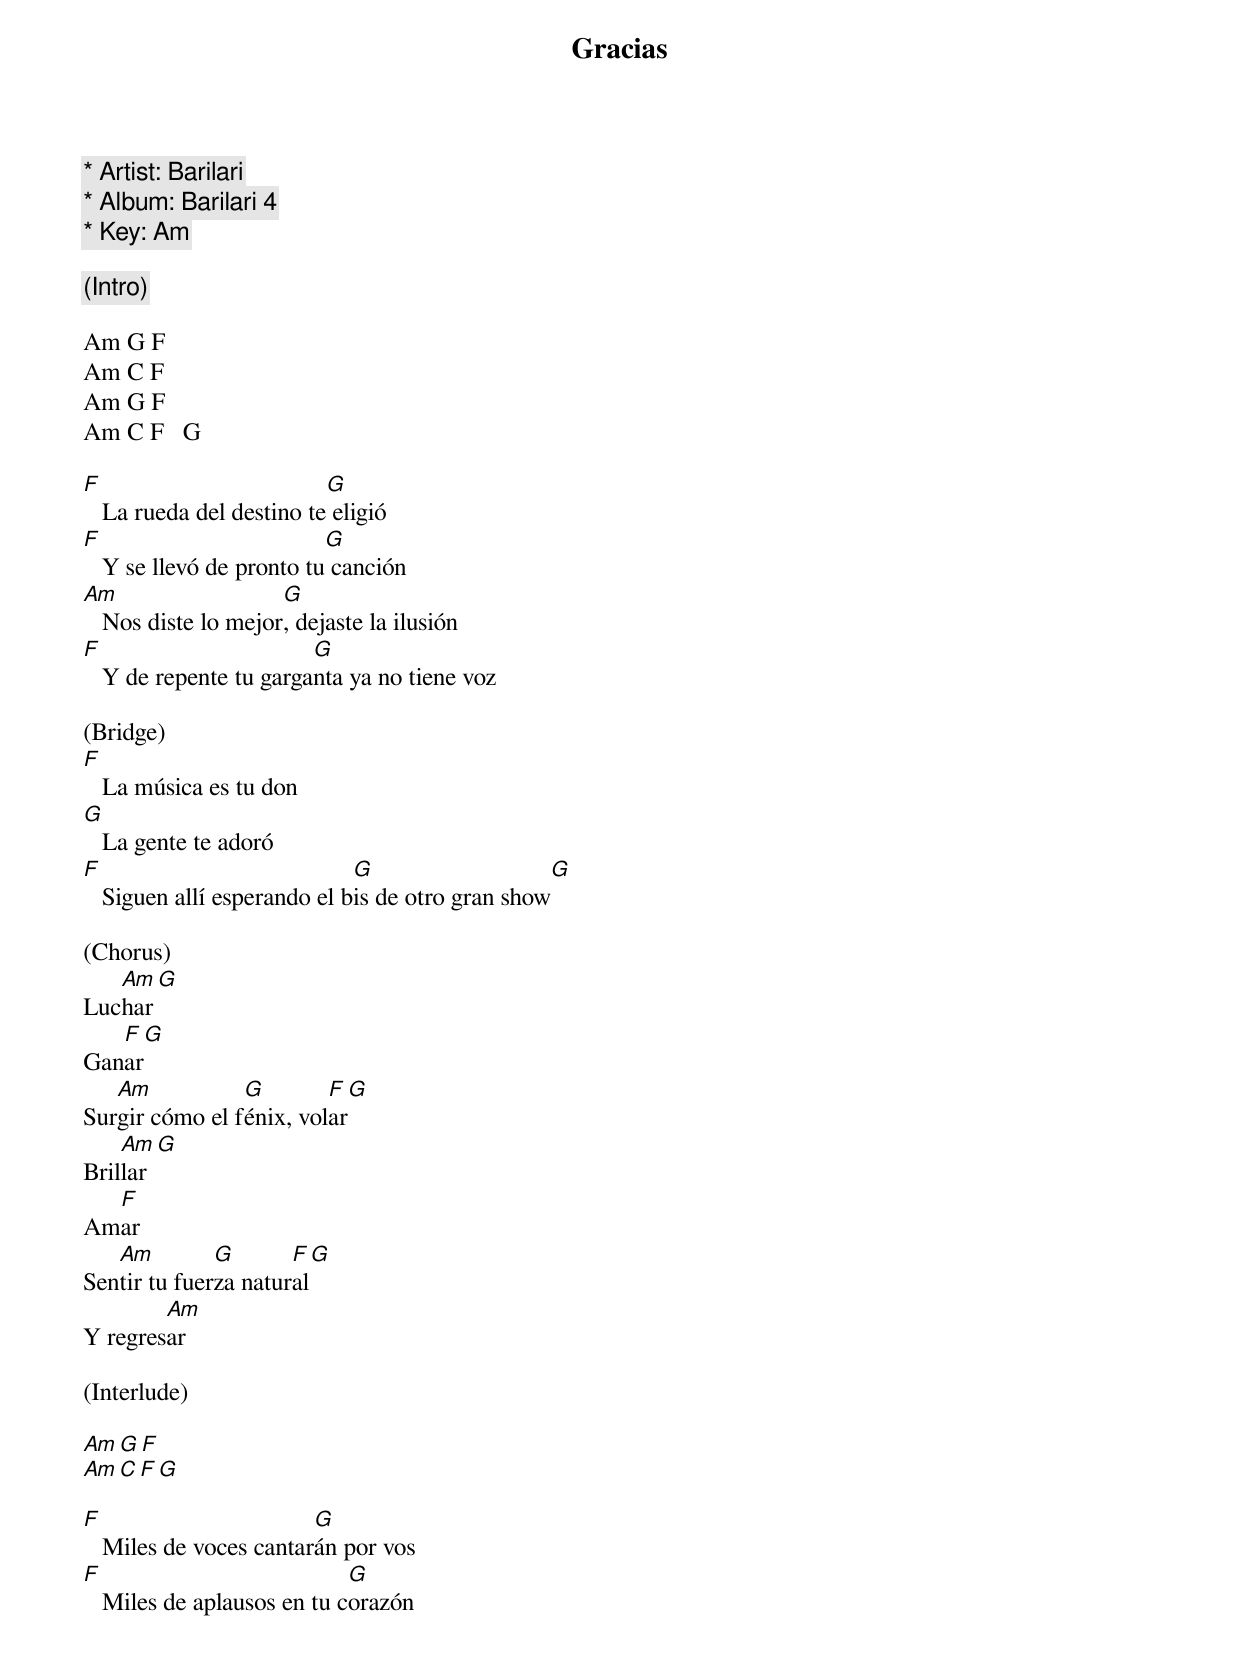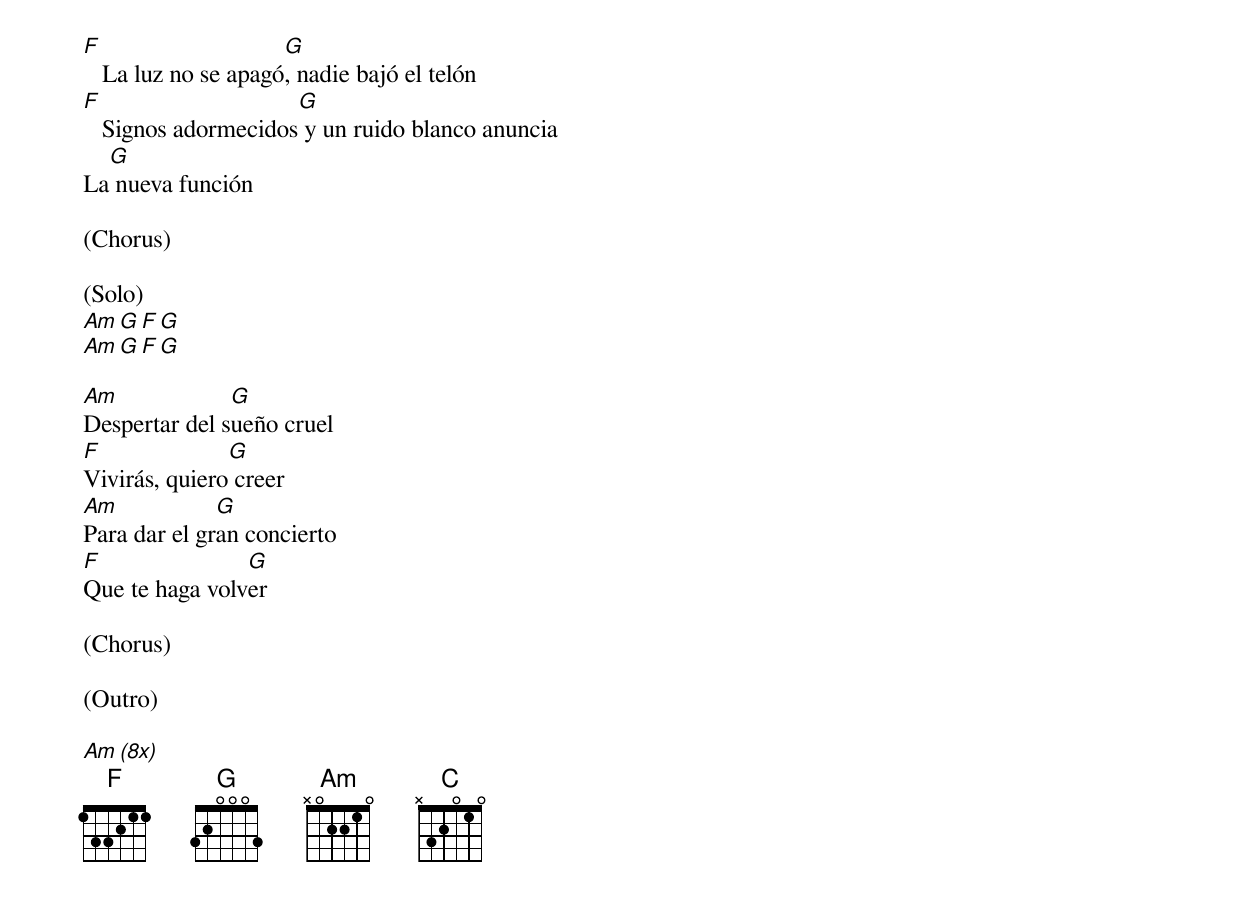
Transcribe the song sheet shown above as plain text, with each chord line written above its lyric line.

Gracias

* Artist: Barilari
* Album: Barilari 4
* Key: Am

(Intro)

Am G F
Am C F
Am G F
Am C F   G

F                         G
   La rueda del destino te eligió
F                         G
   Y se llevó de pronto tu canción
Am                   G
   Nos diste lo mejor, dejaste la ilusión
F                       G
   Y de repente tu garganta ya no tiene voz

(Bridge)
F
   La música es tu don
G
   La gente te adoró
F                            G                    G
   Siguen allí esperando el bis de otro gran show

(Chorus)
   Am  G
Luchar
   F  G
Ganar
   Am           G        F  G
Surgir cómo el fénix, volar
    Am  G
Brillar
  F
Amar
   Am         G       F  G
Sentir tu fuerza natural
        Am
Y regresar

(Interlude)

Am G F
Am C F   G

F                       G
   Miles de voces cantarán por vos
F                           G
   Miles de aplausos en tu corazón
F                    G
   La luz no se apagó, nadie bajó el telón
F                    G
   Signos adormecidos y un ruido blanco anuncia
  G
La nueva función

(Chorus)

(Solo)
Am  G  F  G
Am  G  F  G

Am             G
Despertar del sueño cruel
F              G
Vivirás, quiero creer
Am            G
Para dar el gran concierto
F               G
Que te haga volver

(Chorus)

(Outro)

Am (8x)
